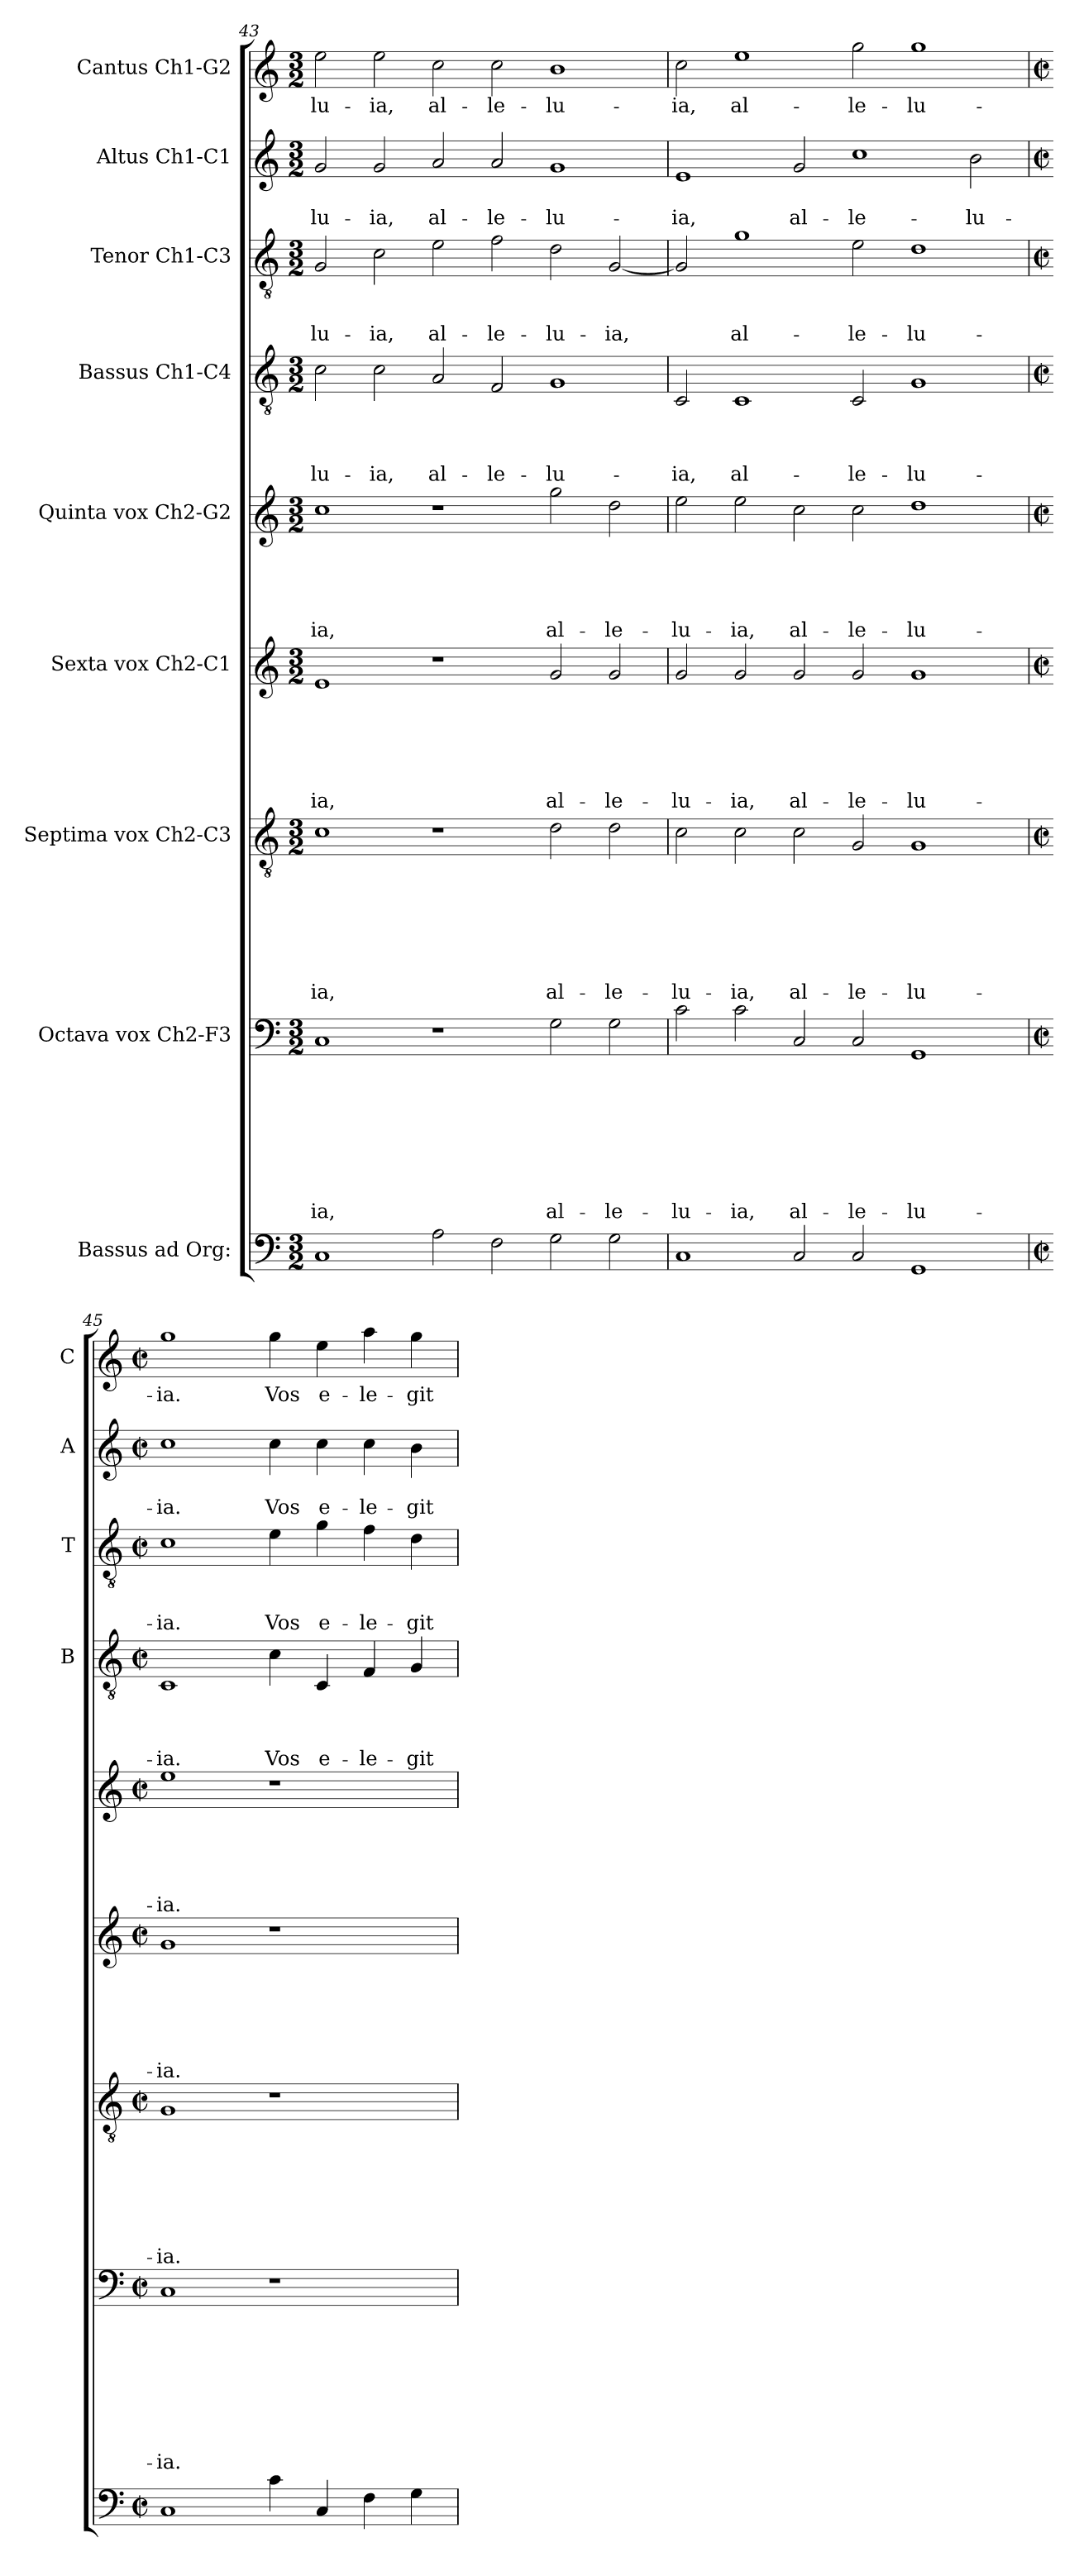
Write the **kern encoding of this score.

**kern	**kern	**text	**text	**text	**text	**text	**text	**text	**text	**kern	**text	**text	**text	**text	**text	**text	**text	**kern	**text	**text	**text	**text	**text	**text	**kern	**text	**text	**text	**text	**text	**kern	**text	**text	**text	**text	**kern	**text	**text	**text	**kern	**text	**text	**kern	**text
*part9	*part8	*part8	*part8	*part8	*part8	*part8	*part8	*part8	*part8	*part7	*part7	*part7	*part7	*part7	*part7	*part7	*part7	*part6	*part6	*part6	*part6	*part6	*part6	*part6	*part5	*part5	*part5	*part5	*part5	*part5	*part4	*part4	*part4	*part4	*part4	*part3	*part3	*part3	*part3	*part2	*part2	*part2	*part1	*part1
*staff9	*staff8	*staff8	*staff8	*staff8	*staff8	*staff8	*staff8	*staff8	*staff8	*staff7	*staff7	*staff7	*staff7	*staff7	*staff7	*staff7	*staff7	*staff6	*staff6	*staff6	*staff6	*staff6	*staff6	*staff6	*staff5	*staff5	*staff5	*staff5	*staff5	*staff5	*staff4	*staff4	*staff4	*staff4	*staff4	*staff3	*staff3	*staff3	*staff3	*staff2	*staff2	*staff2	*staff1	*staff1
*I"Bassus ad Org:	*I"Octava vox Ch2-F3	*	*	*	*	*	*	*	*	*I"Septima vox Ch2-C3	*	*	*	*	*	*	*	*I"Sexta vox Ch2-C1	*	*	*	*	*	*	*I"Quinta vox Ch2-G2	*	*	*	*	*	*I"Bassus Ch1-C4	*	*	*	*	*I"Tenor Ch1-C3	*	*	*	*I"Altus Ch1-C1	*	*	*I"Cantus Ch1-G2	*
*	*	*	*	*	*	*	*	*	*	*	*	*	*	*	*	*	*	*	*	*	*	*	*	*	*	*	*	*	*	*	*I'B	*	*	*	*	*I'T	*	*	*	*I'A	*	*	*I'C	*
*clefF4	*clefF4	*	*	*	*	*	*	*	*	*clefGv2	*	*	*	*	*	*	*	*clefG2	*	*	*	*	*	*	*clefG2	*	*	*	*	*	*clefGv2	*	*	*	*	*clefGv2	*	*	*	*clefG2	*	*	*clefG2	*
*k[]	*k[]	*	*	*	*	*	*	*	*	*k[]	*	*	*	*	*	*	*	*k[]	*	*	*	*	*	*	*k[]	*	*	*	*	*	*k[]	*	*	*	*	*k[]	*	*	*	*k[]	*	*	*k[]	*
*C:	*C:	*	*	*	*	*	*	*	*	*C:	*	*	*	*	*	*	*	*C:	*	*	*	*	*	*	*C:	*	*	*	*	*	*C:	*	*	*	*	*C:	*	*	*	*C:	*	*	*C:	*
*M3/2	*M3/2	*	*	*	*	*	*	*	*	*M3/2	*	*	*	*	*	*	*	*M3/2	*	*	*	*	*	*	*M3/2	*	*	*	*	*	*M3/2	*	*	*	*	*M3/2	*	*	*	*M3/2	*	*	*M3/2	*
=43	=43	=43	=43	=43	=43	=43	=43	=43	=43	=43	=43	=43	=43	=43	=43	=43	=43	=43	=43	=43	=43	=43	=43	=43	=43	=43	=43	=43	=43	=43	=43	=43	=43	=43	=43	=43	=43	=43	=43	=43	=43	=43	=43	=43
!	!	!	!	!	!	!	!	!	!LO:LY:b	!	!	!	!	!	!	!	!LO:LY:b	!	!	!	!	!	!	!LO:LY:b	!	!	!	!	!	!LO:LY:b	!	!	!	!	!LO:LY:b	!	!	!	!LO:LY:b	!	!	!LO:LY:b	!	!LO:LY:b
1C	1C	.	.	.	.	.	.	.	-ia,	1c	.	.	.	.	.	.	-ia,	1e	.	.	.	.	.	-ia,	1cc	.	.	.	.	-ia,	2c\	.	.	.	-lu-	2G/	.	.	-lu-	2g/	.	-lu-	2ee\	-lu-
!	!	!	!	!	!	!	!	!	!	!	!	!	!	!	!	!	!	!	!	!	!	!	!	!	!	!	!	!	!	!	!	!	!	!	!LO:LY:b	!	!	!	!LO:LY:b	!	!	!LO:LY:b	!	!LO:LY:b
.	.	.	.	.	.	.	.	.	.	.	.	.	.	.	.	.	.	.	.	.	.	.	.	.	.	.	.	.	.	.	2c\	.	.	.	-ia,	2c\	.	.	-ia,	2g/	.	-ia,	2ee\	-ia,
!	!	!	!	!	!	!	!	!	!	!	!	!	!	!	!	!	!	!	!	!	!	!	!	!	!	!	!	!	!	!	!	!	!	!	!LO:LY:b	!	!	!	!LO:LY:b	!	!	!LO:LY:b	!	!LO:LY:b
2A\	1r	.	.	.	.	.	.	.	.	1r	.	.	.	.	.	.	.	1r	.	.	.	.	.	.	1r	.	.	.	.	.	2A/	.	.	.	al-	2e\	.	.	al-	2a/	.	al-	2cc\	al-
!	!	!	!	!	!	!	!	!	!	!	!	!	!	!	!	!	!	!	!	!	!	!	!	!	!	!	!	!	!	!	!	!	!	!	!LO:LY:b	!	!	!	!LO:LY:b	!	!	!LO:LY:b	!	!LO:LY:b
2F\	.	.	.	.	.	.	.	.	.	.	.	.	.	.	.	.	.	.	.	.	.	.	.	.	.	.	.	.	.	.	2F/	.	.	.	-le-	2f\	.	.	-le-	2a/	.	-le-	2cc\	-le-
!	!	!	!	!	!	!	!	!	!LO:LY:b	!	!	!	!	!	!	!	!LO:LY:b	!	!	!	!	!	!	!LO:LY:b	!	!	!	!	!	!LO:LY:b	!	!	!	!	!LO:LY:b	!	!	!	!LO:LY:b	!	!	!LO:LY:b	!	!LO:LY:b
2G\	2G\	.	.	.	.	.	.	.	al-	2d\	.	.	.	.	.	.	al-	2g/	.	.	.	.	.	al-	2gg\	.	.	.	.	al-	1G	.	.	.	-lu-	2d\	.	.	-lu-	1g	.	-lu-	1b	-lu-
!	!	!	!	!	!	!	!	!	!LO:LY:b	!	!	!	!	!	!	!	!LO:LY:b	!	!	!	!	!	!	!LO:LY:b	!	!	!	!	!	!LO:LY:b	!	!	!	!	!	!	!	!	!LO:LY:b	!	!	!	!	!
2G\	2G\	.	.	.	.	.	.	.	-le-	2d\	.	.	.	.	.	.	-le-	2g/	.	.	.	.	.	-le-	2dd\	.	.	.	.	-le-	.	.	.	.	.	[2G/	.	.	-ia,	.	.	.	.	.
=44	=44	=44	=44	=44	=44	=44	=44	=44	=44	=44	=44	=44	=44	=44	=44	=44	=44	=44	=44	=44	=44	=44	=44	=44	=44	=44	=44	=44	=44	=44	=44	=44	=44	=44	=44	=44	=44	=44	=44	=44	=44	=44	=44	=44
!	!	!	!	!	!	!	!	!	!LO:LY:b	!	!	!	!	!	!	!	!LO:LY:b	!	!	!	!	!	!	!LO:LY:b	!	!	!	!	!	!LO:LY:b	!	!	!	!	!LO:LY:b	!	!	!	!	!	!	!LO:LY:b	!	!LO:LY:b
1C	2c\	.	.	.	.	.	.	.	-lu-	2c\	.	.	.	.	.	.	-lu-	2g/	.	.	.	.	.	-lu-	2ee\	.	.	.	.	-lu-	2C/	.	.	.	-ia,	2G/]	.	.	.	1e	.	-ia,	2cc\	-ia,
!	!	!	!	!	!	!	!	!	!LO:LY:b	!	!	!	!	!	!	!	!LO:LY:b	!	!	!	!	!	!	!LO:LY:b	!	!	!	!	!	!LO:LY:b	!	!	!	!	!LO:LY:b	!	!	!	!LO:LY:b	!	!	!	!	!LO:LY:b
.	2c\	.	.	.	.	.	.	.	-ia,	2c\	.	.	.	.	.	.	-ia,	2g/	.	.	.	.	.	-ia,	2ee\	.	.	.	.	-ia,	1C	.	.	.	al-	1g	.	.	al-	.	.	.	1ee	al-
!	!	!	!	!	!	!	!	!	!LO:LY:b	!	!	!	!	!	!	!	!LO:LY:b	!	!	!	!	!	!	!LO:LY:b	!	!	!	!	!	!LO:LY:b	!	!	!	!	!	!	!	!	!	!	!	!LO:LY:b	!	!
2C/	2C/	.	.	.	.	.	.	.	al-	2c\	.	.	.	.	.	.	al-	2g/	.	.	.	.	.	al-	2cc\	.	.	.	.	al-	.	.	.	.	.	.	.	.	.	2g/	.	al-	.	.
!	!	!	!	!	!	!	!	!	!LO:LY:b	!	!	!	!	!	!	!	!LO:LY:b	!	!	!	!	!	!	!LO:LY:b	!	!	!	!	!	!LO:LY:b	!	!	!	!	!LO:LY:b	!	!	!	!LO:LY:b	!	!	!LO:LY:b	!	!LO:LY:b
2C/	2C/	.	.	.	.	.	.	.	-le-	2G/	.	.	.	.	.	.	-le-	2g/	.	.	.	.	.	-le-	2cc\	.	.	.	.	-le-	2C/	.	.	.	-le-	2e\	.	.	-le-	1cc	.	-le-	2gg\	-le-
!	!	!	!	!	!	!	!	!	!LO:LY:b	!	!	!	!	!	!	!	!LO:LY:b	!	!	!	!	!	!	!LO:LY:b	!	!	!	!	!	!LO:LY:b	!	!	!	!	!LO:LY:b	!	!	!	!LO:LY:b	!	!	!	!	!LO:LY:b
1GG	1GG	.	.	.	.	.	.	.	-lu-	1G	.	.	.	.	.	.	-lu-	1g	.	.	.	.	.	-lu-	1dd	.	.	.	.	-lu-	1G	.	.	.	-lu-	1d	.	.	-lu-	.	.	.	1gg	-lu-
!	!	!	!	!	!	!	!	!	!	!	!	!	!	!	!	!	!	!	!	!	!	!	!	!	!	!	!	!	!	!	!	!	!	!	!	!	!	!	!	!	!	!LO:LY:b	!	!
.	.	.	.	.	.	.	.	.	.	.	.	.	.	.	.	.	.	.	.	.	.	.	.	.	.	.	.	.	.	.	.	.	.	.	.	.	.	.	.	2b\	.	-lu-	.	.
!!LO:PB:g=z
=45	=45	=45	=45	=45	=45	=45	=45	=45	=45	=45	=45	=45	=45	=45	=45	=45	=45	=45	=45	=45	=45	=45	=45	=45	=45	=45	=45	=45	=45	=45	=45	=45	=45	=45	=45	=45	=45	=45	=45	=45	=45	=45	=45	=45
*M2/2	*M2/2	*	*	*	*	*	*	*	*	*M2/2	*	*	*	*	*	*	*	*M2/2	*	*	*	*	*	*	*M2/2	*	*	*	*	*	*M2/2	*	*	*	*	*M2/2	*	*	*	*M2/2	*	*	*M2/2	*
*met(c|)	*met(c|)	*	*	*	*	*	*	*	*	*met(c|)	*	*	*	*	*	*	*	*met(c|)	*	*	*	*	*	*	*met(c|)	*	*	*	*	*	*met(c|)	*	*	*	*	*met(c|)	*	*	*	*met(c|)	*	*	*met(c|)	*
!	!	!	!	!	!	!	!	!	!LO:LY:b	!	!	!	!	!	!	!	!LO:LY:b	!	!	!	!	!	!	!LO:LY:b	!	!	!	!	!	!LO:LY:b	!	!	!	!	!LO:LY:b	!	!	!	!LO:LY:b	!	!	!LO:LY:b	!	!LO:LY:b
1C	1C	.	.	.	.	.	.	.	-ia.	1G	.	.	.	.	.	.	-ia.	1g	.	.	.	.	.	-ia.	1ee	.	.	.	.	-ia.	1C	.	.	.	-ia.	1c	.	.	-ia.	1cc	.	-ia.	1gg	-ia.
!	!	!	!	!	!	!	!	!	!	!	!	!	!	!	!	!	!	!	!	!	!	!	!	!	!	!	!	!	!	!	!	!	!	!	!LO:LY:b	!	!	!	!LO:LY:b	!	!	!LO:LY:b	!	!LO:LY:b
4c\	1r	.	.	.	.	.	.	.	.	1r	.	.	.	.	.	.	.	1r	.	.	.	.	.	.	1r	.	.	.	.	.	4c\	.	.	.	Vos	4e\	.	.	Vos	4cc\	.	Vos	4gg\	Vos
!	!	!	!	!	!	!	!	!	!	!	!	!	!	!	!	!	!	!	!	!	!	!	!	!	!	!	!	!	!	!	!	!	!	!	!LO:LY:b	!	!	!	!LO:LY:b	!	!	!LO:LY:b	!	!LO:LY:b
4C/	.	.	.	.	.	.	.	.	.	.	.	.	.	.	.	.	.	.	.	.	.	.	.	.	.	.	.	.	.	.	4C/	.	.	.	e-	4g\	.	.	e-	4cc\	.	e-	4ee\	e-
!	!	!	!	!	!	!	!	!	!	!	!	!	!	!	!	!	!	!	!	!	!	!	!	!	!	!	!	!	!	!	!	!	!	!	!LO:LY:b	!	!	!	!LO:LY:b	!	!	!LO:LY:b	!	!LO:LY:b
4F\	.	.	.	.	.	.	.	.	.	.	.	.	.	.	.	.	.	.	.	.	.	.	.	.	.	.	.	.	.	.	4F/	.	.	.	-le-	4f\	.	.	-le-	4cc\	.	-le-	4aa\	-le-
!	!	!	!	!	!	!	!	!	!	!	!	!	!	!	!	!	!	!	!	!	!	!	!	!	!	!	!	!	!	!	!	!	!	!	!LO:LY:b	!	!	!	!LO:LY:b	!	!	!LO:LY:b	!	!LO:LY:b
4G\	.	.	.	.	.	.	.	.	.	.	.	.	.	.	.	.	.	.	.	.	.	.	.	.	.	.	.	.	.	.	4G/	.	.	.	-git	4d\	.	.	-git	4b\	.	-git	4gg\	-git
=	=	=	=	=	=	=	=	=	=	=	=	=	=	=	=	=	=	=	=	=	=	=	=	=	=	=	=	=	=	=	=	=	=	=	=	=	=	=	=	=	=	=	=	=
*-	*-	*-	*-	*-	*-	*-	*-	*-	*-	*-	*-	*-	*-	*-	*-	*-	*-	*-	*-	*-	*-	*-	*-	*-	*-	*-	*-	*-	*-	*-	*-	*-	*-	*-	*-	*-	*-	*-	*-	*-	*-	*-	*-	*-
